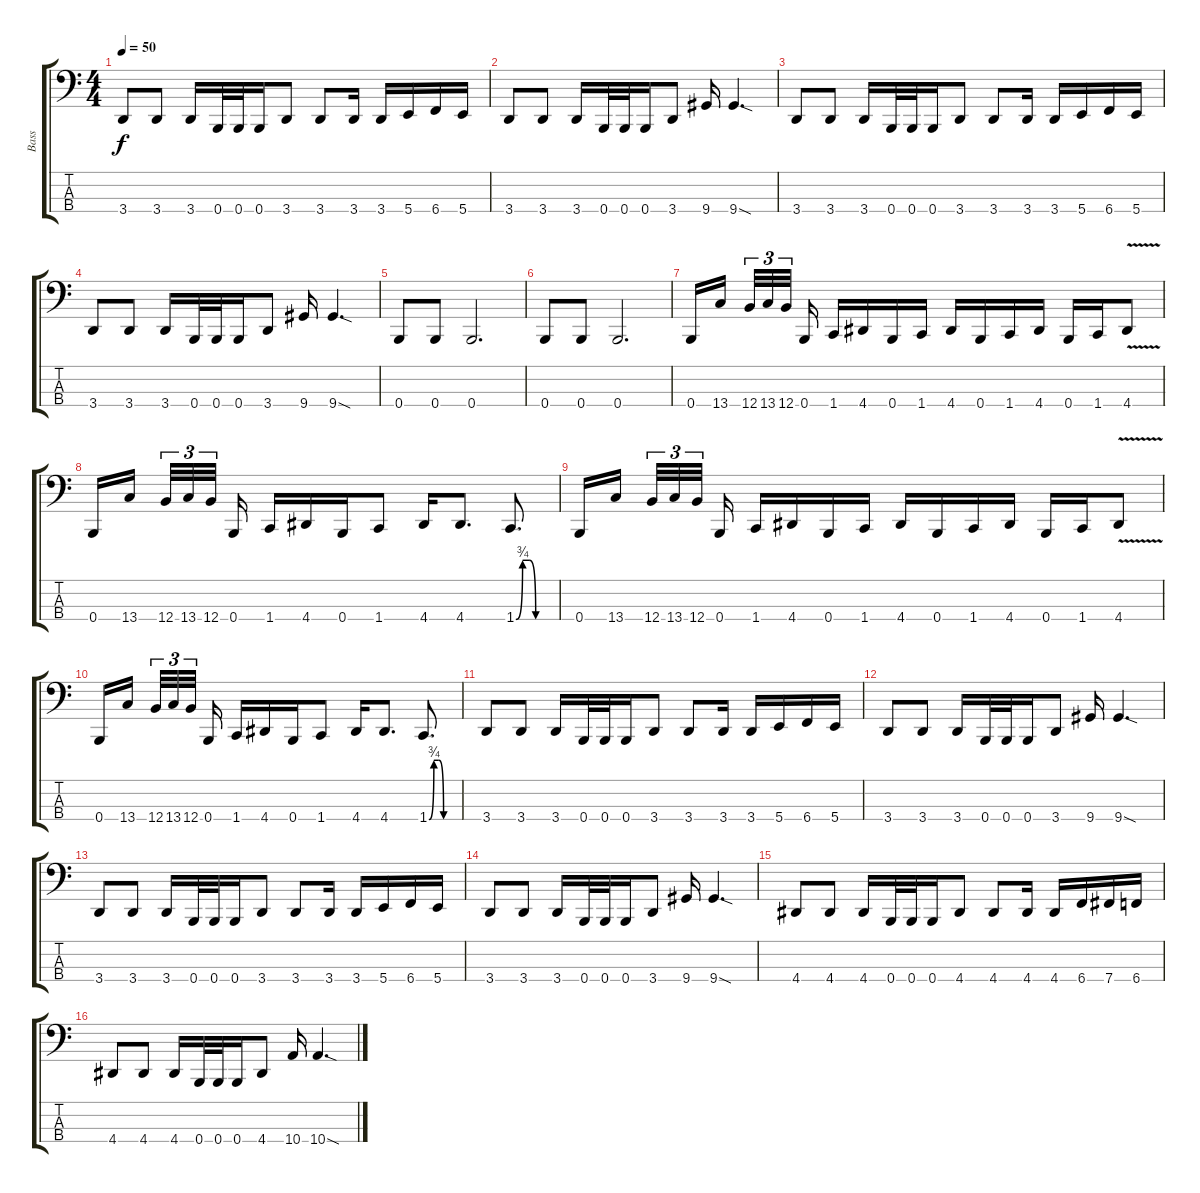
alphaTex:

\track ("Bass" "Bass") {instrument overdrivenguitar}
\staff {score tabs}
\tuning (D2 A1 E1 B0) {hide}
\ts (4 4)
\tempo 50
\clef f4
\ks c
3.4.8{dy f} 3.4.8 3.4.16 0.4.32 0.4.32 0.4.16 3.4.8 3.4.8 3.4.16 3.4.16 5.4.16 6.4.16 5.4.16 |
3.4.8 3.4.8 3.4.16 0.4.32 0.4.32 0.4.16 3.4.8 9.4.16 9.4{sod}.4{d} |
3.4.8 3.4.8 3.4.16 0.4.32 0.4.32 0.4.16 3.4.8 3.4.8 3.4.16 3.4.16 5.4.16 6.4.16 5.4.16 |
3.4.8 3.4.8 3.4.16 0.4.32 0.4.32 0.4.16 3.4.8 9.4.16 9.4{sod}.4{d} |
0.4.8 0.4.8 0.4.2{d} |
0.4.8 0.4.8 0.4.2{d} |
0.4.16 13.4.16{beam splitsecondary} 12.4.32{tu (3 2)} 13.4.32{tu (3 2)} 12.4.32{tu (3 2) beam splitsecondary} 0.4.16 1.4.16 4.4.16 0.4.16 1.4.16 4.4.16 0.4.16 1.4.16 4.4.16 0.4.16 1.4.16 4.4{v}.8 |
0.4.16 13.4.16{beam splitsecondary} 12.4.32{tu (3 2)} 13.4.32{tu (3 2)} 12.4.32{tu (3 2) beam splitsecondary} 0.4.16 1.4.16 4.4.16 0.4.16 1.4.8 4.4.16 4.4.8{d} 1.4{be (custom 0 0 10 3 20 3 30 0 60 0)}.8{d} |
0.4.16 13.4.16{beam splitsecondary} 12.4.32{tu (3 2)} 13.4.32{tu (3 2)} 12.4.32{tu (3 2) beam splitsecondary} 0.4.16 1.4.16 4.4.16 0.4.16 1.4.16 4.4.16 0.4.16 1.4.16 4.4.16 0.4.16 1.4.16 4.4{v}.8 |
0.4.16 13.4.16{beam splitsecondary} 12.4.32{tu (3 2)} 13.4.32{tu (3 2)} 12.4.32{tu (3 2) beam splitsecondary} 0.4.16 1.4.16 4.4.16 0.4.16 1.4.8 4.4.16 4.4.8{d} 1.4{be (custom 0 0 10 3 20 3 30 0 60 0)}.8{d} |
3.4.8 3.4.8 3.4.16 0.4.32 0.4.32 0.4.16 3.4.8 3.4.8 3.4.16 3.4.16 5.4.16 6.4.16 5.4.16 |
3.4.8 3.4.8 3.4.16 0.4.32 0.4.32 0.4.16 3.4.8 9.4.16 9.4{sod}.4{d} |
3.4.8 3.4.8 3.4.16 0.4.32 0.4.32 0.4.16 3.4.8 3.4.8 3.4.16 3.4.16 5.4.16 6.4.16 5.4.16 |
3.4.8 3.4.8 3.4.16 0.4.32 0.4.32 0.4.16 3.4.8 9.4.16 9.4{sod}.4{d} |
4.4.8 4.4.8 4.4.16 0.4.32 0.4.32 0.4.16 4.4.8 4.4.8 4.4.16 4.4.16 6.4.16 7.4.16 6.4.16 |
4.4.8 4.4.8 4.4.16 0.4.32 0.4.32 0.4.16 4.4.8 10.4.16 10.4{sod}.4{d}
